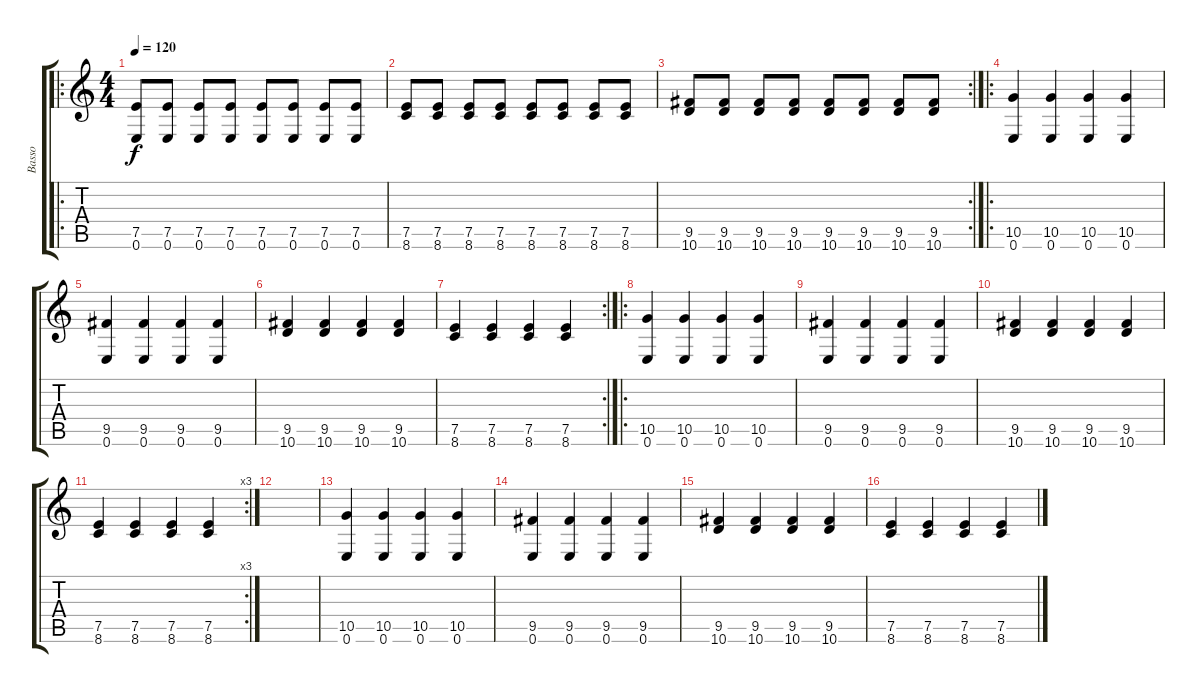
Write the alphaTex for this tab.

\track ("Basso" "Basso") {instrument electricbassfinger}
\staff {score tabs}
\tuning (E4 B3 G3 D3 A2 E2) {hide}
\ro
\ts (4 4)
\tempo 120
\clef g2
\ks c
(7.5 0.6).8{dy f instrument electricbassfinger} (7.5 0.6).8 (7.5 0.6).8 (7.5 0.6).8 (7.5 0.6).8 (7.5 0.6).8 (7.5 0.6).8 (7.5 0.6).8 |
(7.5 8.6).8 (7.5 8.6).8 (7.5 8.6).8 (7.5 8.6).8 (7.5 8.6).8 (7.5 8.6).8 (7.5 8.6).8 (7.5 8.6).8 |
\rc 2
(9.5 10.6).8 (9.5 10.6).8 (9.5 10.6).8 (9.5 10.6).8 (9.5 10.6).8 (9.5 10.6).8 (9.5 10.6).8 (9.5 10.6).8 |
\ro
(10.5 0.6).4 (10.5 0.6).4 (10.5 0.6).4 (10.5 0.6).4 |
(9.5 0.6).4 (9.5 0.6).4 (9.5 0.6).4 (9.5 0.6).4 |
(9.5 10.6).4 (9.5 10.6).4 (9.5 10.6).4 (9.5 10.6).4 |
\rc 2
(7.5 8.6).4 (7.5 8.6).4 (7.5 8.6).4 (7.5 8.6).4 |
\ro
(10.5 0.6).4 (10.5 0.6).4 (10.5 0.6).4 (10.5 0.6).4 |
(9.5 0.6).4 (9.5 0.6).4 (9.5 0.6).4 (9.5 0.6).4 |
(9.5 10.6).4 (9.5 10.6).4 (9.5 10.6).4 (9.5 10.6).4 |
\rc 3
(7.5 8.6).4 (7.5 8.6).4 (7.5 8.6).4 (7.5 8.6).4 |
|
(10.5 0.6).4 (10.5 0.6).4 (10.5 0.6).4 (10.5 0.6).4 |
(9.5 0.6).4 (9.5 0.6).4 (9.5 0.6).4 (9.5 0.6).4 |
(9.5 10.6).4 (9.5 10.6).4 (9.5 10.6).4 (9.5 10.6).4 |
(7.5 8.6).4 (7.5 8.6).4 (7.5 8.6).4 (7.5 8.6).4
